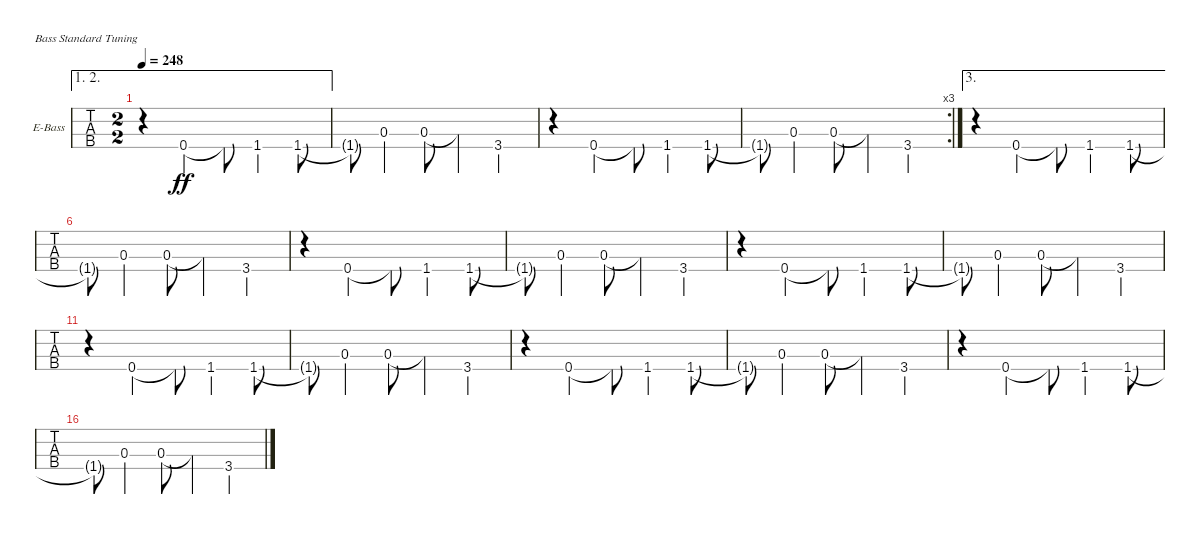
\bracketExtendMode nobrackets
\firstSystemTrackNameOrientation horizontal
\otherSystemsTrackNameOrientation horizontal
\defaultBarNumberDisplay FirstOfSystem
\track ("Bass 2" "E-Bass") {instrument electricbassfinger}
\staff {tabs}
\tuning (G2 D2 A1 E1)
\ae (1 2)
\ts (2 2)
\tempo 248
\clef f4
\scale
0.333333
\ks c
r.4{dy ff} 0.4.4 0.4{t}.8 1.4.4 1.4.8 |
\scale
0.333333 1.4{t}.8 0.3.4 0.3.8 0.3{t}.4 3.4.4 |
\scale
0.333333 r.4 0.4.4 0.4{t}.8 1.4.4 1.4.8 |
\rc 3
\scale
0.353846 1.4{t}.8 0.3.4 0.3.8 0.3{t}.4 3.4.4 |
\ae 3
\scale
0.323077 r.4 0.4.4 0.4{t}.8 1.4.4 1.4.8 |
\scale
0.323077 1.4{t}.8 0.3.4 0.3.8 0.3{t}.4 3.4.4 |
\scale
0.333333 r.4 0.4.4 0.4{t}.8 1.4.4 1.4.8 |
\scale
0.333333 1.4{t}.8 0.3.4 0.3.8 0.3{t}.4 3.4.4 |
\scale
0.333333 r.4 0.4.4 0.4{t}.8 1.4.4 1.4.8 |
\scale
0.333333 1.4{t}.8 0.3.4 0.3.8 0.3{t}.4 3.4.4 |
\scale
0.333333 r.4 0.4.4 0.4{t}.8 1.4.4 1.4.8 |
\scale
0.333333 1.4{t}.8 0.3.4 0.3.8 0.3{t}.4 3.4.4 |
\scale
0.333333 r.4 0.4.4 0.4{t}.8 1.4.4 1.4.8 |
\scale
0.333333 1.4{t}.8 0.3.4 0.3.8 0.3{t}.4 3.4.4 |
\scale
0.333333 r.4 0.4.4 0.4{t}.8 1.4.4 1.4.8 |
\scale
0.333333 1.4{t}.8 0.3.4 0.3.8 0.3{t}.4 3.4.4
